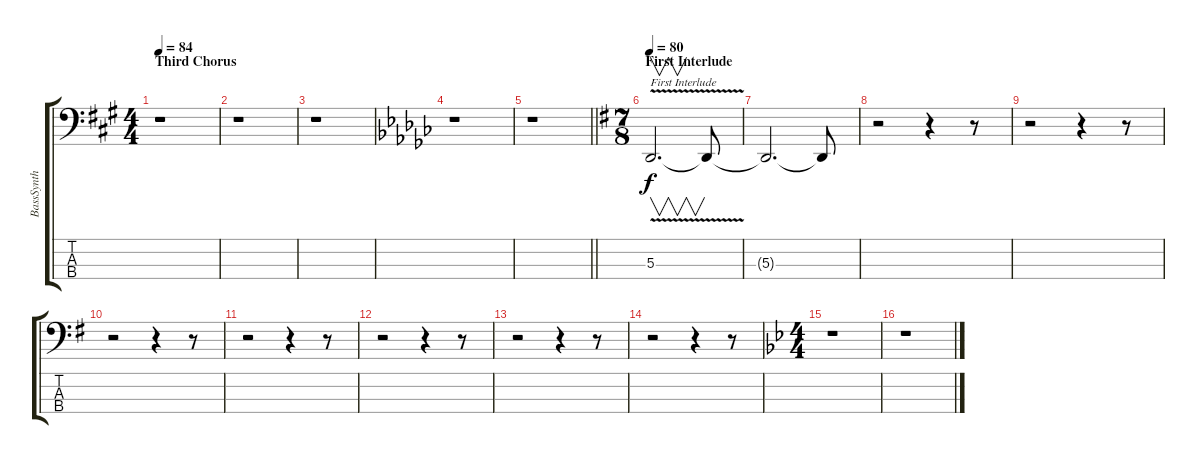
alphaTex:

\track ("BassSynth" "BassSynth") {instrument lead2sawtooth}
\staff {score tabs}
\tuning (G2 D2 A1 E1) {hide}
\ts (4 4)
\section ("" "Third Chorus")
\tempo 84
\clef f4
\ks a
r.1{dy f} |
r.1 |
r.1 |
\ks gb
r.1 |
\barLineRight lightlight
r.1 |
\ts (7 8)
\section ("" "First Interlude")
\tempo 80
\ks g
5.3{v}.2{v d txt "First Interlude" volume 13} 5.3{t}.8{volume 3} |
5.3{t}.2{d} 5.3{t}.8 |
r.2 r.4 r.8 |
r.2 r.4 r.8 |
r.2 r.4 r.8 |
r.2 r.4 r.8 |
r.2 r.4 r.8 |
r.2 r.4 r.8 |
r.2 r.4 r.8 |
\ts (4 4)
\ks bb
r.1 |
\ks gminor
r.1
